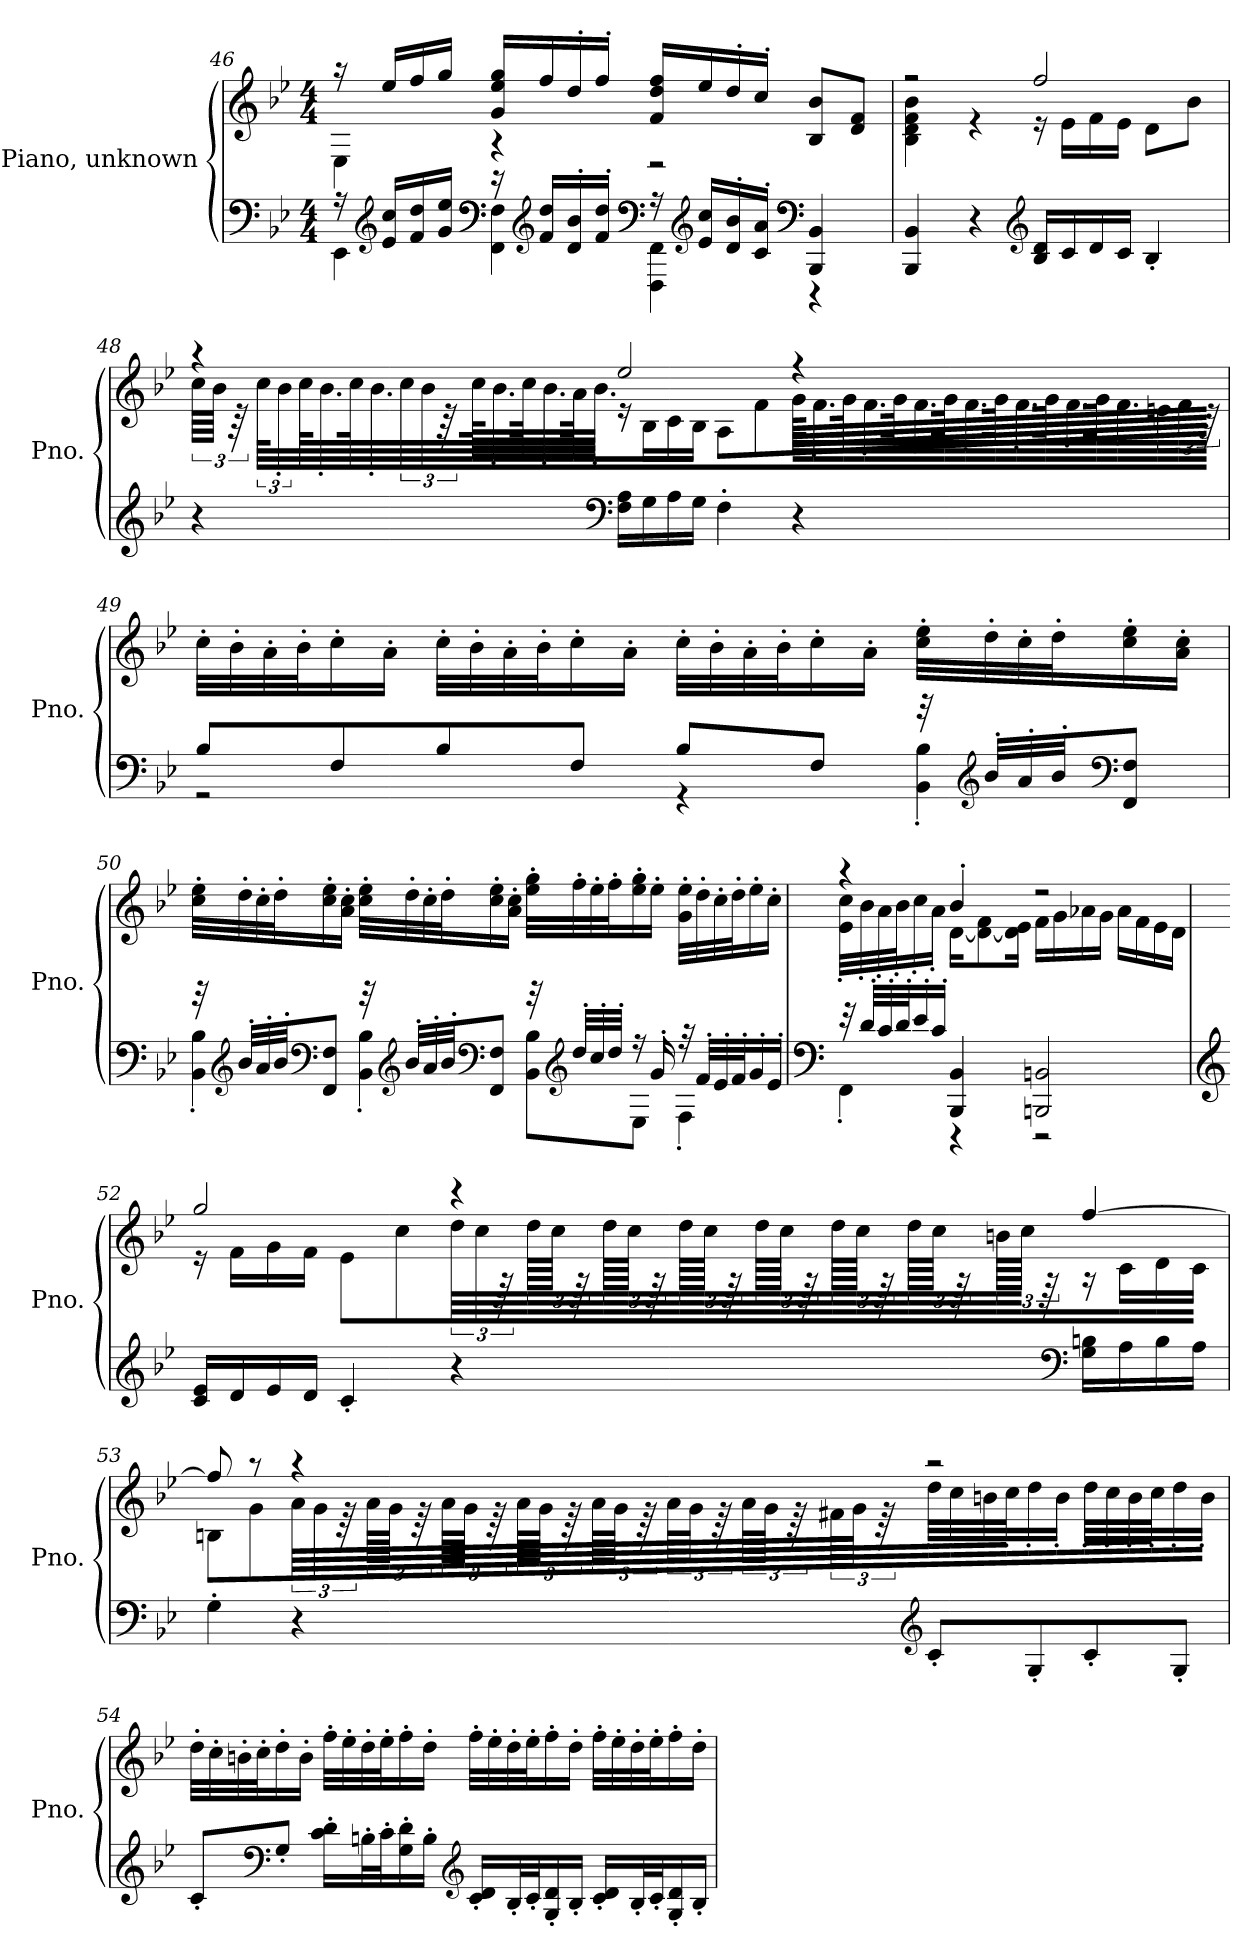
**kern	**kern
*part1	*part1
*staff2	*staff1
*I"Piano, unknown	*
*I'Pno.	*
!!LO:PB:g=z
*clefF4	*clefG2
*k[b-e-]	*k[b-e-]
*M4/4	*M4/4
=46	=46
*^	*^
16r	4EE-\	16r	4E-\
*clefG2	*	*	*
16e-/ 16cc/LL	.	16ee-/LL	.
16f/ 16dd/	.	16ff/	.
16g/ 16ee-/JJ	.	16gg/JJ	.
*clefF4	*	*	*
16r	4FF\ 4F\	16g/ 16ee-/ 16gg/LL	4r
*clefG2	*	*	*
16f/ 16dd/LL	.	16ff/	.
16d/' 16b-/'	.	16dd'/	.
16f/' 16dd/'JJ	.	16ff'/JJ	.
*clefF4	*	*	*
16r	4FFF\ 4FF\	16f/ 16dd/ 16ff/LL	2r
*clefG2	*	*	*
16e-/ 16cc/LL	.	16ee-/	.
16d/' 16b-/'	.	16dd'/	.
16c/' 16a/'JJ	.	16cc'/JJ	.
*clefF4	*	*	*
4BBB-/ 4BB-/	4r	8B-/ 8b-/L	.
.	.	8d/ 8f/J	.
*v	*v	*	*
=47	=47	=47
4BBB-/ 4BB-/	2r	4B-\ 4d\ 4f\ 4b-\
4r	.	4r
*clefG2	*	*
16B-/ 16d/LL	2ff/	16r
16c/	.	16e-\LL
16d/	.	16f\
16c/JJ	.	16e-\JJ
4B-'/	.	8d\L
.	.	8b-\J
!!LO:LB:g=z	!!
=48	=48	=48
4r	4r	96cc\LLLL
.	.	96b-\JJJJ
.	.	96r
.	.	96cc\KLLL
.	.	48b-'\
.	.	128cc\KL
.	.	64.b-'\
.	.	128cc\K
.	.	64.b-'\
.	.	96cc\
.	.	96b-\JJJJ
.	.	96r
.	.	128cc\KLLLL
.	.	64.b-'\
.	.	128cc\K
.	.	64.b-'\
.	.	128a\K
.	.	64.b-'\JJJJ
*clefF4	*	*
16F\ 16A\LL	2ee-/	16r
16G\	.	16B-\LL
16A\	.	16c\
16G\JJ	.	16B-\JJ
4F'\	.	8A\L
.	.	8f\
4r	4r	128g\KLLL
.	.	64.f'\
.	.	128g\K
.	.	64.f'\
.	.	128g\K
.	.	64.f'\
.	.	128g\K
.	.	64.f'\
.	.	128g\K
.	.	64.f'\
.	.	128g\K
.	.	64.f'\
.	.	128g\K
.	.	64.f'\
.	.	96en\
.	.	96f\JJJJ
.	.	96r
*	*v	*v
!!LO:LB:g=z
=49	=49
*^	*
8B-/L	2r	32cc'\LLL
.	.	32b-'\
.	.	32a'\
.	.	32b-'\J
8F/	.	16cc'\
.	.	16a'\JJ
8B-/	.	32cc'\LLL
.	.	32b-'\
.	.	32a'\
.	.	32b-'\J
8F/J	.	16cc'\
.	.	16a'\JJ
8B-/L	4r	32cc'\LLL
.	.	32b-'\
.	.	32a'\
.	.	32b-'\J
8F/J	.	16cc'\
.	.	16a'\JJ
32r	4BB-\' 4B-\'	32cc\' 32ee-\'LLL
*clefG2	*	*
32b-'/LLL	.	32dd'\
32a'/	.	32cc'\
32b-'/JJ	.	32dd'\J
*clefF4	*	*
8FF/ 8F/J	.	16cc\' 16ee-\'
.	.	16a\' 16cc\'JJ
!!LO:LB:g=z
=50	=50	=50
32r	4BB-\' 4B-\'	32cc\' 32ee-\'LLL
*clefG2	*	*
32b-'/LLL	.	32dd'\
32a'/	.	32cc'\
32b-'/JJ	.	32dd'\J
*clefF4	*	*
8FF/ 8F/J	.	16cc\' 16ee-\'
.	.	16a\' 16cc\'JJ
32r	4BB-\' 4B-\'	32cc\' 32ee-\'LLL
*clefG2	*	*
32b-'/LLL	.	32dd'\
32a'/	.	32cc'\
32b-'/JJ	.	32dd'\J
*clefF4	*	*
8FF/ 8F/J	.	16cc\' 16ee-\'
.	.	16a\' 16cc\'JJ
32r	8BB-\ 8B-\L	32ee-\' 32gg\'LLL
*clefG2	*	*
32dd'/LLL	.	32ff'\
32cc'/	.	32ee-'\
32dd'/JJJ	.	32ff'\J
16r	8E-\J	16ee-\' 16gg\'
16g'/	.	16ee-'\JJ
32r	4F'\	32g\' 32ee-\'LLL
32f'/LLL	.	32dd'\
32e-'/	.	32cc'\
32f'/J	.	32dd'\J
16g'/	.	16ee-'\
16e-'/JJ	.	16cc'\JJ
!!LO:LB:g=z
=51	=51	=51
*clefF4	*	*
*	*	*^
32r	4FF'\	4r	32e-\' 32cc\'LLL
32d'/LLL	.	.	32b-'\
32c'/	.	.	32a'\
32d'/J	.	.	32b-'\J
16e-'/	.	.	16cc'\
16c'/JJ	.	.	16a'\JJ
4BBB-/ 4BB-/	4r	4b-'/	[16d\KL
.	.	.	8d\_ 8f\
.	.	.	16d\] 16e-\Jk
2BBBn/ 2BBn/	2r	2r	16f\LL
.	.	.	16g\
.	.	.	16a-X\
.	.	.	16g\JJ
.	.	.	16a-\LL
.	.	.	16f\
.	.	.	16e-\
.	.	.	16d\JJ
*v	*v	*	*
!!LO:LB:g=z	!!
=52	=52	=52
*clefG2	*	*
16c/ 16e-/LL	2gg/	16r
16d/	.	16f\LL
16e-/	.	16g\
16d/JJ	.	16f\JJ
4c'/	.	8e-\L
.	.	8cc\
4r	4r	96dd\LLL
.	.	96cc\JJJJ
.	.	96r
.	.	96dd\LLLL
.	.	96cc\JJJJ
.	.	96r
.	.	96dd\LLLL
.	.	96cc\JJJJ
.	.	96r
.	.	96dd\LLLL
.	.	96cc\JJJJ
.	.	96r
.	.	96dd\LLLL
.	.	96cc\JJJJ
.	.	96r
.	.	96dd\LLLL
.	.	96cc\JJJJ
.	.	96r
.	.	96dd\LLLL
.	.	96cc\JJJJ
.	.	96r
.	.	96bn\LLLL
.	.	96cc\JJJJ
.	.	96r
*clefF4	*	*
16G\ 16Bn\LL	[4ff/	16r
16A\	.	16c\LL
16B\	.	16d\
16A\JJ	.	16c\JJ
!!LO:PB:g=z	!!
=53	=53	=53
4G'\	8ff/]	8Bn\L
.	8r	8g\
4r	4r	96a\LLL
.	.	96g\JJJJ
.	.	96r
.	.	96a\LLLL
.	.	96g\JJJJ
.	.	96r
.	.	96a\LLLL
.	.	96g\JJJJ
.	.	96r
.	.	96a\LLLL
.	.	96g\JJJJ
.	.	96r
.	.	96a\LLLL
.	.	96g\JJJJ
.	.	96r
.	.	96a\LLLL
.	.	96g\JJJJ
.	.	96r
.	.	96a\LLLL
.	.	96g\JJJJ
.	.	96r
.	.	96f#X\LLLL
.	.	96g\JJJJ
.	.	96r
*clefG2	*	*
8c'/L	2r	32dd'\LLL
.	.	32cc'\
.	.	32bn'\
.	.	32cc'\J
8G'/	.	16dd'\
.	.	16b'\JJ
8c'/	.	32dd'\LLL
.	.	32cc'\
.	.	32b'\
.	.	32cc'\J
8G'/J	.	16dd'\
.	.	16b'\JJ
*	*v	*v
!!LO:LB:g=z
=54	=54
8c'/L	32dd'\LLL
.	32cc'\
.	32bn'\
.	32cc'\J
*clefF4	*
8G'/J	16dd'\
.	16b'\JJ
16c\' 16d\'LL	32ff'\LLL
.	32ee-'\
32Bn'\L	32dd'\
32c'\J	32ee-'\J
16G\' 16d\'	16ff'\
16B'\JJ	16dd'\JJ
*clefG2	*
16c/' 16d/'LL	32ff'\LLL
.	32ee-'\
32B'/L	32dd'\
32c'/J	32ee-'\J
16G/' 16d/'	16ff'\
16B'/JJ	16dd'\JJ
16c/' 16d/'LL	32ff'\LLL
.	32ee-'\
32B'/L	32dd'\
32c'/J	32ee-'\J
16G/' 16d/'	16ff'\
16B'/JJ	16dd'\JJ
=	=
*-	*-
